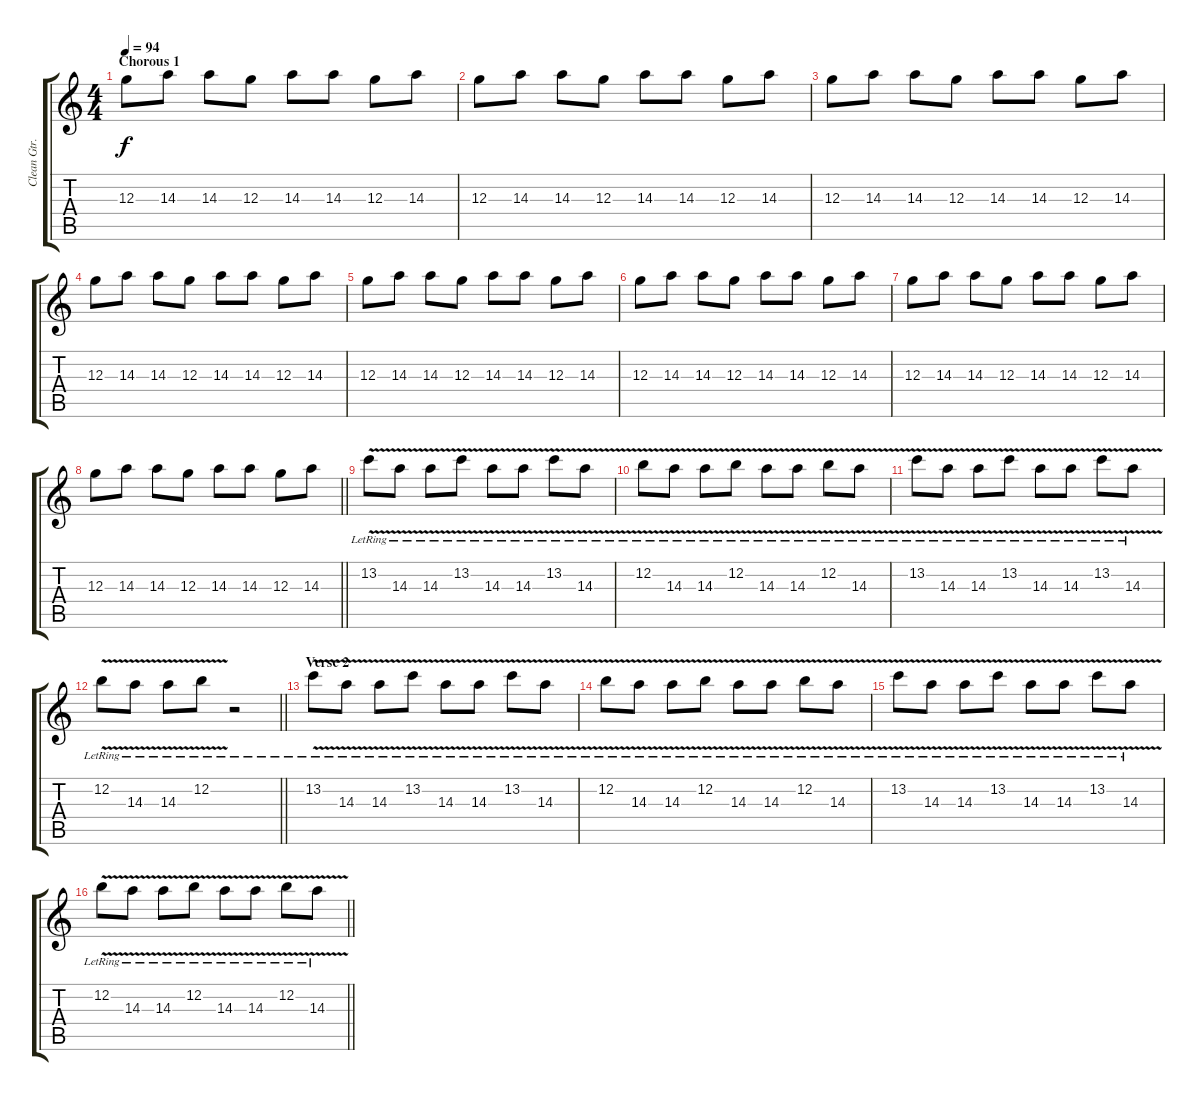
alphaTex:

\track ("Clean Gtr. 1" "Clean Gtr.") {instrument electricguitarclean}
\staff {score tabs}
\tuning (E4 B3 G3 D3 A2 D2) {hide}
\ts (4 4)
\section ("" "Chorous 1")
\tempo 94
\clef g2
\ks c
12.3.8{dy f} 14.3.8 14.3.8 12.3.8 14.3.8 14.3.8 12.3.8 14.3.8 |
12.3.8 14.3.8 14.3.8 12.3.8 14.3.8 14.3.8 12.3.8 14.3.8 |
12.3.8 14.3.8 14.3.8 12.3.8 14.3.8 14.3.8 12.3.8 14.3.8 |
12.3.8 14.3.8 14.3.8 12.3.8 14.3.8 14.3.8 12.3.8 14.3.8 |
12.3.8 14.3.8 14.3.8 12.3.8 14.3.8 14.3.8 12.3.8 14.3.8 |
12.3.8 14.3.8 14.3.8 12.3.8 14.3.8 14.3.8 12.3.8 14.3.8 |
12.3.8 14.3.8 14.3.8 12.3.8 14.3.8 14.3.8 12.3.8 14.3.8 |
\barLineRight lightlight
12.3.8 14.3.8 14.3.8 12.3.8 14.3.8 14.3.8 12.3.8 14.3.8 |
\section ("" "")
13.2{v lr}.8 14.3{v lr}.8 14.3{v lr}.8 13.2{v lr}.8 14.3{v lr}.8 14.3{v lr}.8 13.2{v lr}.8 14.3{v lr}.8 |
12.2{v lr}.8 14.3{v lr}.8 14.3{v lr}.8 12.2{v lr}.8 14.3{v lr}.8 14.3{v lr}.8 12.2{v lr}.8 14.3{v lr}.8 |
13.2{v lr}.8 14.3{v lr}.8 14.3{v lr}.8 13.2{v lr}.8 14.3{v lr}.8 14.3{v lr}.8 13.2{v lr}.8 14.3{v lr}.8 |
\barLineRight lightlight
12.2{v lr}.8 14.3{v lr}.8 14.3{v lr}.8 12.2{v lr}.8 r.2 |
\section ("" "Verse 2")
13.2{v lr}.8 14.3{v lr}.8 14.3{v lr}.8 13.2{v lr}.8 14.3{v lr}.8 14.3{v lr}.8 13.2{v lr}.8 14.3{v lr}.8 |
12.2{v lr}.8 14.3{v lr}.8 14.3{v lr}.8 12.2{v lr}.8 14.3{v lr}.8 14.3{v lr}.8 12.2{v lr}.8 14.3{v lr}.8 |
13.2{v lr}.8 14.3{v lr}.8 14.3{v lr}.8 13.2{v lr}.8 14.3{v lr}.8 14.3{v lr}.8 13.2{v lr}.8 14.3{v lr}.8 |
\barLineRight lightlight
12.2{v lr}.8 14.3{v lr}.8 14.3{v lr}.8 12.2{v lr}.8 14.3{v lr}.8 14.3{v lr}.8 12.2{v lr}.8 14.3{v lr}.8
